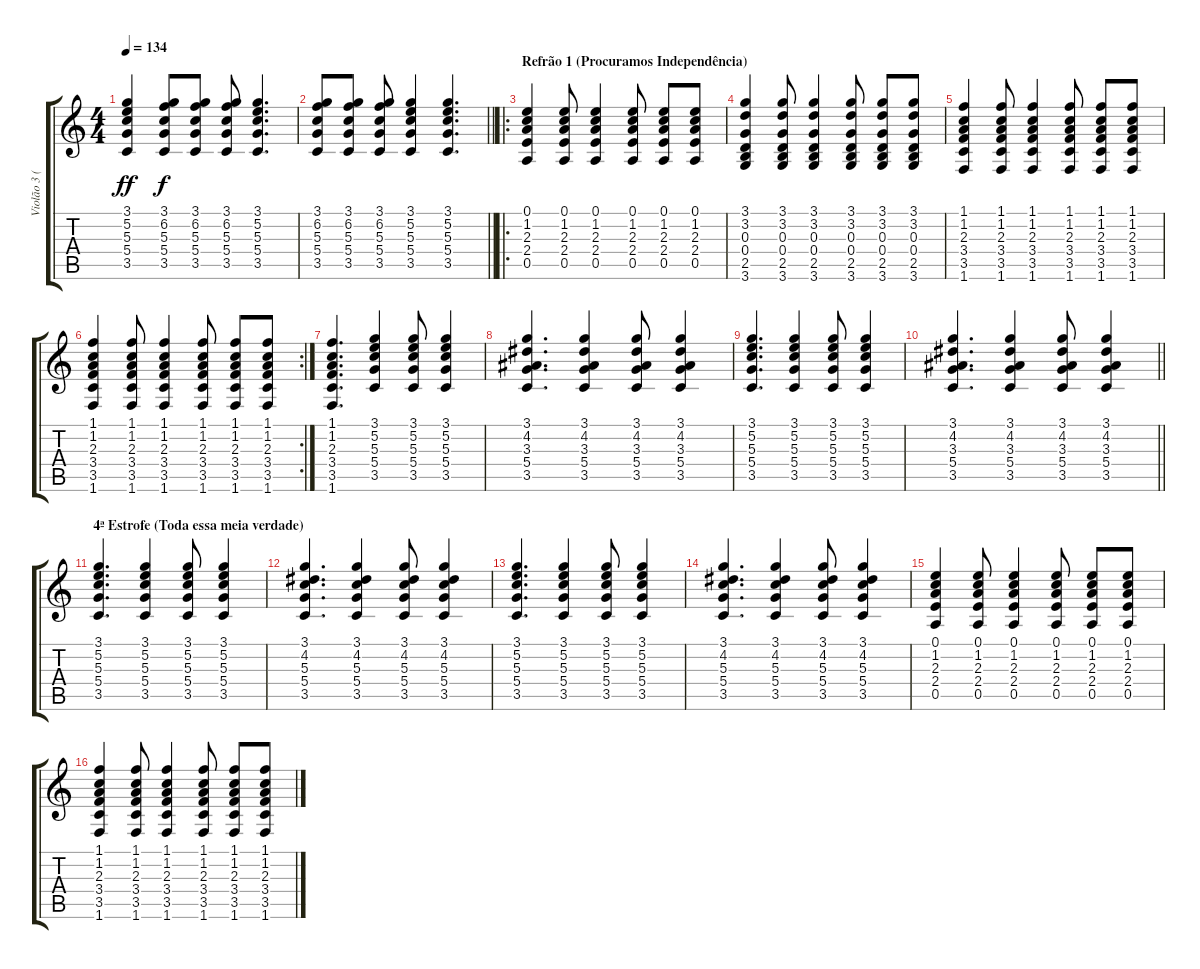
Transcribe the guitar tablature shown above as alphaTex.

\track ("Violão 3 (Marcelo Sussekid)" "Violão 3 (") {instrument acousticguitarnylon}
\staff {score tabs}
\tuning (E4 B3 G3 D3 A2 E2) {hide}
\ts (4 4)
\tempo 134
\clef g2
\ks c
(3.1 5.2 5.3 5.4 3.5).4{dy ff} (3.1 6.2 5.3 5.4 3.5).8{dy f} (3.1 6.2 5.3 5.4 3.5).8 (3.1 6.2 5.3 5.4 3.5).8 (3.1 5.2 5.3 5.4 3.5).4{d} |
\barLineRight lightlight
(3.1 6.2 5.3 5.4 3.5).8 (3.1 6.2 5.3 5.4 3.5).8 (3.1 6.2 5.3 5.4 3.5).8 (3.1 5.2 5.3 5.4 3.5).4 (3.1 5.2 5.3 5.4 3.5).4{d} |
\ro
\section ("" "Refrão 1 (Procuramos Independência)")
(0.1 1.2 2.3 2.4 0.5).4 (0.1 1.2 2.3 2.4 0.5).8 (0.1 1.2 2.3 2.4 0.5).4 (0.1 1.2 2.3 2.4 0.5).8 (0.1 1.2 2.3 2.4 0.5).8 (0.1 1.2 2.3 2.4 0.5).8 |
(3.1 3.2 0.3 0.4 2.5 3.6).4 (3.1 3.2 0.3 0.4 2.5 3.6).8 (3.1 3.2 0.3 0.4 2.5 3.6).4 (3.1 3.2 0.3 0.4 2.5 3.6).8 (3.1 3.2 0.3 0.4 2.5 3.6).8 (3.1 3.2 0.3 0.4 2.5 3.6).8 |
(1.1 1.2 2.3 3.4 3.5 1.6).4 (1.1 1.2 2.3 3.4 3.5 1.6).8 (1.1 1.2 2.3 3.4 3.5 1.6).4 (1.1 1.2 2.3 3.4 3.5 1.6).8 (1.1 1.2 2.3 3.4 3.5 1.6).8 (1.1 1.2 2.3 3.4 3.5 1.6).8 |
\rc 2
(1.1 1.2 2.3 3.4 3.5 1.6).4 (1.1 1.2 2.3 3.4 3.5 1.6).8 (1.1 1.2 2.3 3.4 3.5 1.6).4 (1.1 1.2 2.3 3.4 3.5 1.6).8 (1.1 1.2 2.3 3.4 3.5 1.6).8 (1.1 1.2 2.3 3.4 3.5 1.6).8 |
(1.1 1.2 2.3 3.4 3.5 1.6).4{d} (3.1 5.2 5.3 5.4 3.5).4 (3.1 5.2 5.3 5.4 3.5).8 (3.1 5.2 5.3 5.4 3.5).4 |
(3.1 4.2 3.3 5.4 3.5).4{d} (3.1 4.2 3.3 5.4 3.5).4 (3.1 4.2 3.3 5.4 3.5).8 (3.1 4.2 3.3 5.4 3.5).4 |
(3.1 5.2 5.3 5.4 3.5).4{d} (3.1 5.2 5.3 5.4 3.5).4 (3.1 5.2 5.3 5.4 3.5).8 (3.1 5.2 5.3 5.4 3.5).4 |
\barLineRight lightlight
(3.1 4.2 3.3 5.4 3.5).4{d} (3.1 4.2 3.3 5.4 3.5).4 (3.1 4.2 3.3 5.4 3.5).8 (3.1 4.2 3.3 5.4 3.5).4 |
\section ("" "4ª Estrofe (Toda essa meia verdade)")
(3.1 5.2 5.3 5.4 3.5).4{d} (3.1 5.2 5.3 5.4 3.5).4 (3.1 5.2 5.3 5.4 3.5).8 (3.1 5.2 5.3 5.4 3.5).4 |
(3.1 4.2 5.3 5.4 3.5).4{d} (3.1 4.2 5.3 5.4 3.5).4 (3.1 4.2 5.3 5.4 3.5).8 (3.1 4.2 5.3 5.4 3.5).4 |
(3.1 5.2 5.3 5.4 3.5).4{d} (3.1 5.2 5.3 5.4 3.5).4 (3.1 5.2 5.3 5.4 3.5).8 (3.1 5.2 5.3 5.4 3.5).4 |
(3.1 4.2 5.3 5.4 3.5).4{d} (3.1 4.2 5.3 5.4 3.5).4 (3.1 4.2 5.3 5.4 3.5).8 (3.1 4.2 5.3 5.4 3.5).4 |
(0.1 1.2 2.3 2.4 0.5).4 (0.1 1.2 2.3 2.4 0.5).8 (0.1 1.2 2.3 2.4 0.5).4 (0.1 1.2 2.3 2.4 0.5).8 (0.1 1.2 2.3 2.4 0.5).8 (0.1 1.2 2.3 2.4 0.5).8 |
(1.1 1.2 2.3 3.4 3.5 1.6).4 (1.1 1.2 2.3 3.4 3.5 1.6).8 (1.1 1.2 2.3 3.4 3.5 1.6).4 (1.1 1.2 2.3 3.4 3.5 1.6).8 (1.1 1.2 2.3 3.4 3.5 1.6).8 (1.1 1.2 2.3 3.4 3.5 1.6).8
